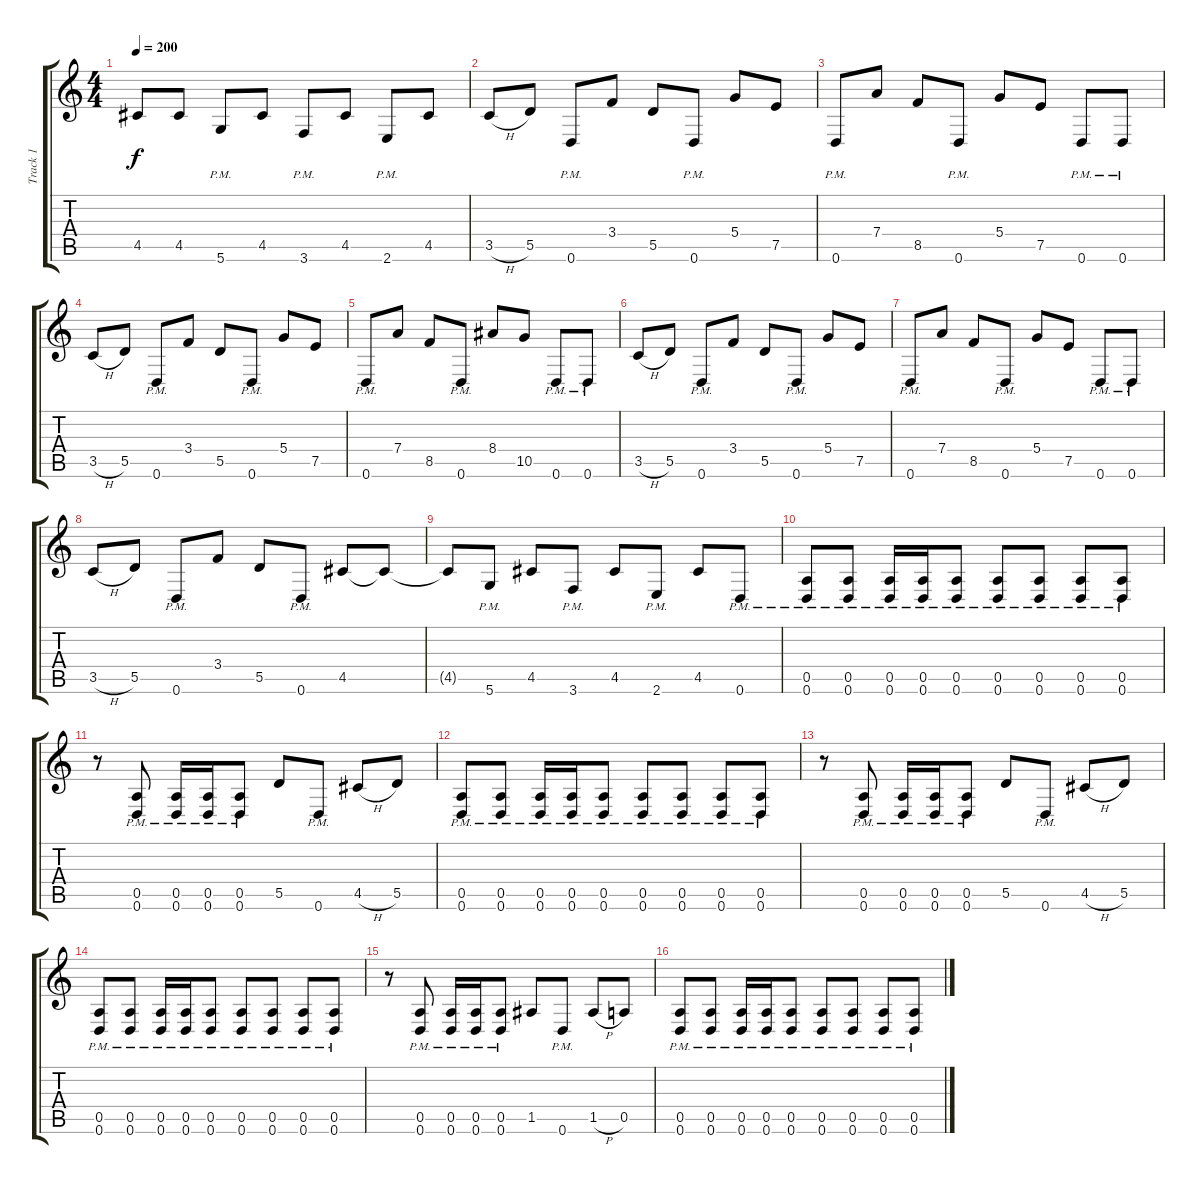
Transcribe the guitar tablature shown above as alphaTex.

\track ("Track 1" "Track 1") {instrument distortionguitar}
\staff {score tabs}
\tuning (E4 B3 G3 D3 A2 D2) {hide}
\ts (4 4)
\tempo 200
\clef g2
\ks c
4.5{t}.8{dy f} 4.5.8 5.6{pm}.8 4.5.8 3.6{pm}.8 4.5.8 2.6{pm}.8 4.5.8 |
3.5{h}.8 5.5.8 0.6{pm}.8 3.4.8 5.5.8 0.6{pm}.8 5.4.8 7.5.8 |
0.6{pm}.8 7.4.8 8.5.8 0.6{pm}.8 5.4.8 7.5.8 0.6{pm}.8 0.6{pm}.8 |
3.5{h}.8 5.5.8 0.6{pm}.8 3.4.8 5.5.8 0.6{pm}.8 5.4.8 7.5.8 |
0.6{pm}.8 7.4.8 8.5.8 0.6{pm}.8 8.4.8 10.5.8 0.6{pm}.8 0.6{pm}.8 |
3.5{h}.8 5.5.8 0.6{pm}.8 3.4.8 5.5.8 0.6{pm}.8 5.4.8 7.5.8 |
0.6{pm}.8 7.4.8 8.5.8 0.6{pm}.8 5.4.8 7.5.8 0.6{pm}.8 0.6{pm}.8 |
3.5{h}.8 5.5.8 0.6{pm}.8 3.4.8 5.5.8 0.6{pm}.8 4.5.8 4.5{t}.8 |
4.5{t}.8 5.6{pm}.8 4.5.8 3.6{pm}.8 4.5.8 2.6{pm}.8 4.5.8 0.6{pm}.8 |
(0.5{pm} 0.6{pm}).8 (0.5{pm} 0.6{pm}).8 (0.5{pm} 0.6{pm}).16 (0.5{pm} 0.6{pm}).16 (0.5{pm} 0.6{pm}).8 (0.5{pm} 0.6{pm}).8 (0.5{pm} 0.6{pm}).8 (0.5{pm} 0.6{pm}).8 (0.5{pm} 0.6{pm}).8 |
r.8 (0.5{pm} 0.6{pm}).8 (0.5{pm} 0.6{pm}).16 (0.5{pm} 0.6{pm}).16 (0.5{pm} 0.6{pm}).8 5.5.8 0.6{pm}.8 4.5{h}.8 5.5.8 |
(0.5{pm} 0.6{pm}).8 (0.5{pm} 0.6{pm}).8 (0.5{pm} 0.6{pm}).16 (0.5{pm} 0.6{pm}).16 (0.5{pm} 0.6{pm}).8 (0.5{pm} 0.6{pm}).8 (0.5{pm} 0.6{pm}).8 (0.5{pm} 0.6{pm}).8 (0.5{pm} 0.6{pm}).8 |
r.8 (0.5{pm} 0.6{pm}).8 (0.5{pm} 0.6{pm}).16 (0.5{pm} 0.6{pm}).16 (0.5{pm} 0.6{pm}).8 5.5.8 0.6{pm}.8 4.5{h}.8 5.5.8 |
(0.5{pm} 0.6{pm}).8 (0.5{pm} 0.6{pm}).8 (0.5{pm} 0.6{pm}).16 (0.5{pm} 0.6{pm}).16 (0.5{pm} 0.6{pm}).8 (0.5{pm} 0.6{pm}).8 (0.5{pm} 0.6{pm}).8 (0.5{pm} 0.6{pm}).8 (0.5{pm} 0.6{pm}).8 |
r.8 (0.5{pm} 0.6{pm}).8 (0.5{pm} 0.6{pm}).16 (0.5{pm} 0.6{pm}).16 (0.5{pm} 0.6{pm}).8 1.5.8 0.6{pm}.8 1.5{h}.8 0.5.8 |
(0.5{pm} 0.6{pm}).8 (0.5{pm} 0.6{pm}).8 (0.5{pm} 0.6{pm}).16 (0.5{pm} 0.6{pm}).16 (0.5{pm} 0.6{pm}).8 (0.5{pm} 0.6{pm}).8 (0.5{pm} 0.6{pm}).8 (0.5{pm} 0.6{pm}).8 (0.5{pm} 0.6{pm}).8
